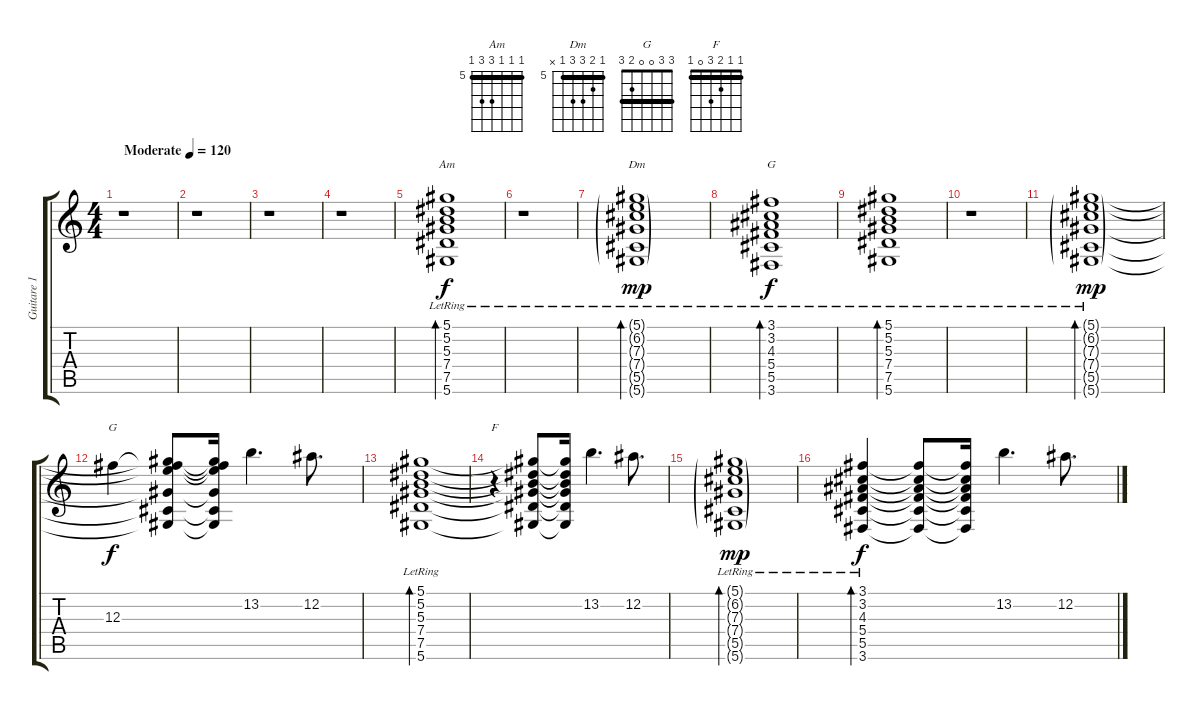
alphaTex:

\track ("Guitare 1 - Tom" "Guitare 1 ") {instrument acousticguitarsteel}
\staff {score tabs}
\tuning (Eb4 Bb3 Gb3 Db3 Ab2 Eb2) {hide}
\chord ("Am" 5 5 5 7 7 5) {firstfret 5 barre 5}
\chord ("Dm" 5 6 7 7 5 x) {firstfret 5 barre 5}
\chord ("G" 3 3 4 5 5 3) {barre 3}
\chord ("G" 3 3 0 0 2 3) {barre 3}
\chord ("F" 1 1 2 3 0 1) {barre 1}
\ts (4 4)
\tempo (120 "Moderate")
\clef g2
\ks c
r.1{dy f instrument acousticguitarsteel} |
r.1 |
r.1 |
r.1 |
(5.1 5.2{lr} 5.3 7.4 7.5 5.6).1{bd 240 ch "Am"} |
r.1 |
(5.1{g} 6.2{g} 7.3{g lr} 7.4{g} 5.5{g} 5.6{g}).1{bd 120 ch "Dm" dy mp} |
(3.1 3.2 4.3 5.4 5.5 3.6{lr}).1{bd 240 ch "G" dy f} |
(5.1 5.2{lr} 5.3 7.4 7.5 5.6).1{bd 240} |
r.1 |
(5.1{g} 6.2{g} 7.3{g lr} 7.4{g} 5.5{g} 5.6{g}).1{bd 120 dy mp} |
12.3.4{ch "G" dy f} (5.1{t} 6.2{t} 12.3{t} 7.4{t} 5.5{t} 5.6{t}).8 (5.1{t} 6.2{t} 12.3{t} 7.4{t} 5.5{t} 5.6{t}).16 13.2.4{d} 12.2.8{d} |
(5.1 5.2{lr} 5.3 7.4 7.5 5.6).1{bd 240} |
r.4{ch "F"} (5.1{t} 5.2{t} 5.3{t} 7.4{t} 7.5{t} 5.6{t}).8 (5.1{t} 5.2{t} 5.3{t} 7.4{t} 7.5{t} 5.6{t}).16 13.2.4{d} 12.2.8{d} |
(5.1{g} 6.2{g} 7.3{g lr} 7.4{g} 5.5{g} 5.6{g}).1{bd 120 dy mp} |
(3.1 3.2{lr} 4.3 5.4{lr} 5.5{lr} 3.6).4{bd 240 dy f} (3.1{t} 3.2{t} 4.3{t} 5.4{t} 5.5{t} 3.6{t}).8 (3.1{t} 3.2{t} 4.3{t} 5.4{t} 5.5{t} 3.6{t}).16 13.2.4{d} 12.2.8{d}
